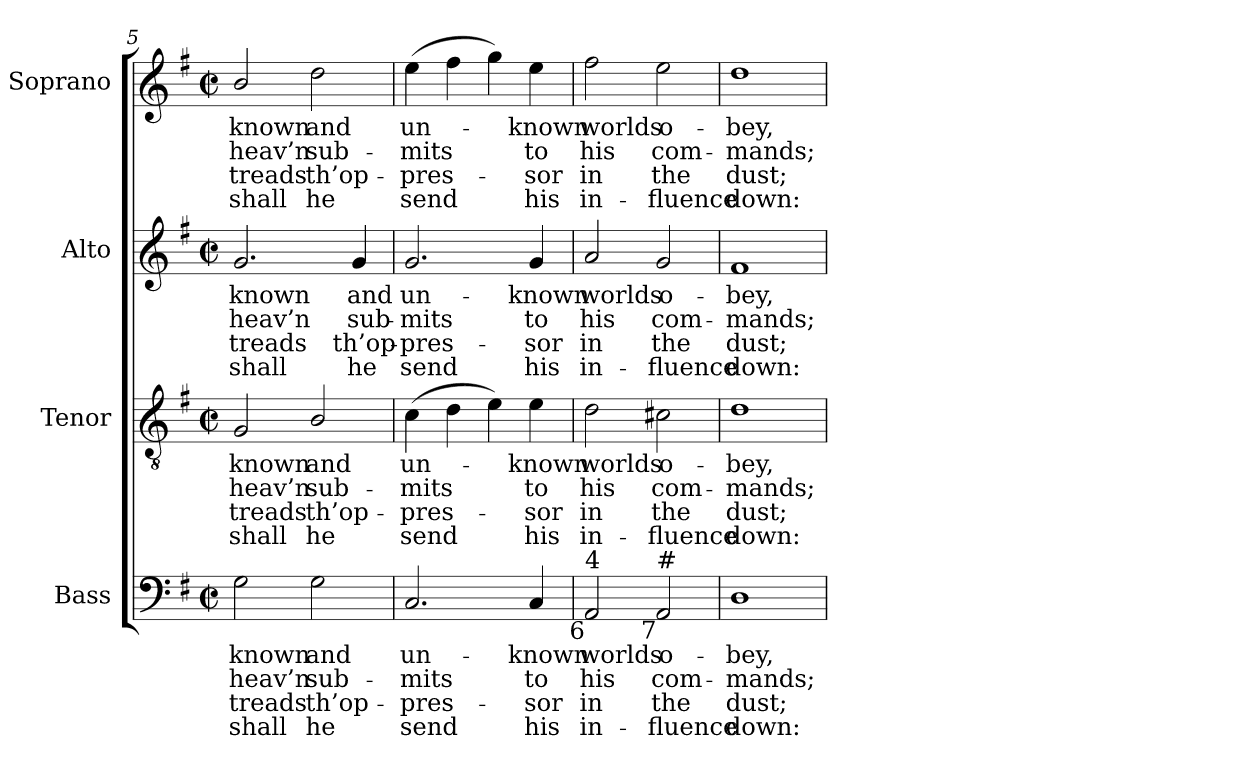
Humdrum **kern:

**kern	**text	**text	**text	**text	**kern	**text	**text	**text	**text	**kern	**text	**text	**text	**text	**kern	**text	**text	**text	**text
*part4	*part4	*part4	*part4	*part4	*part3	*part3	*part3	*part3	*part3	*part2	*part2	*part2	*part2	*part2	*part1	*part1	*part1	*part1	*part1
*staff4	*staff4	*staff4	*staff4	*staff4	*staff3	*staff3	*staff3	*staff3	*staff3	*staff2	*staff2	*staff2	*staff2	*staff2	*staff1	*staff1	*staff1	*staff1	*staff1
*I"Bass	*	*	*	*	*I"Tenor	*	*	*	*	*I"Alto	*	*	*	*	*I"Soprano	*	*	*	*
*I'B.	*	*	*	*	*I'T.	*	*	*	*	*I'A.	*	*	*	*	*I'S.	*	*	*	*
*clefF4	*	*	*	*	*clefGv2	*	*	*	*	*clefG2	*	*	*	*	*clefG2	*	*	*	*
*	*	*	*	*	*ITrd7c12	*	*	*	*	*	*	*	*	*	*	*	*	*	*
*k[f#]	*	*	*	*	*k[f#]	*	*	*	*	*k[f#]	*	*	*	*	*k[f#]	*	*	*	*
*G:	*	*	*	*	*G:	*	*	*	*	*G:	*	*	*	*	*G:	*	*	*	*
*M2/2	*	*	*	*	*M2/2	*	*	*	*	*M2/2	*	*	*	*	*M2/2	*	*	*	*
*met(c|)	*	*	*	*	*met(c|)	*	*	*	*	*met(c|)	*	*	*	*	*met(c|)	*	*	*	*
=5	=5	=5	=5	=5	=5	=5	=5	=5	=5	=5	=5	=5	=5	=5	=5	=5	=5	=5	=5
!	!LO:LY:b:color=#000000	!LO:LY:b:color=#000000	!LO:LY:b:color=#000000	!LO:LY:b:color=#000000	!	!	!	!	!	!	!	!	!	!	!	!	!	!	!
!	!	!	!	!	!	!LO:LY:b:color=#000000	!LO:LY:b:color=#000000	!LO:LY:b:color=#000000	!LO:LY:b:color=#000000	!	!	!	!	!	!	!	!	!	!
!	!	!	!	!	!	!	!	!	!	!	!LO:LY:b:color=#000000	!LO:LY:b:color=#000000	!LO:LY:b:color=#000000	!LO:LY:b:color=#000000	!	!	!	!	!
!	!	!	!	!	!	!	!	!	!	!	!	!	!	!	!	!LO:LY:b:color=#000000	!LO:LY:b:color=#000000	!LO:LY:b:color=#000000	!LO:LY:b:color=#000000
2Gi\	known	heav’n	treads	shall	2GGi/	known	heav’n	treads	shall	2.gi/	known	heav’n	treads	shall	2bi/	known	heav’n	treads	shall
!	!LO:LY:b:color=#000000	!LO:LY:b:color=#000000	!LO:LY:b:color=#000000	!LO:LY:b:color=#000000	!	!	!	!	!	!	!	!	!	!	!	!	!	!	!
!	!	!	!	!	!	!LO:LY:b:color=#000000	!LO:LY:b:color=#000000	!LO:LY:b:color=#000000	!LO:LY:b:color=#000000	!	!	!	!	!	!	!	!	!	!
!	!	!	!	!	!	!	!	!	!	!	!	!	!	!	!	!LO:LY:b:color=#000000	!LO:LY:b:color=#000000	!LO:LY:b:color=#000000	!LO:LY:b:color=#000000
2Gi\	and	sub-	th’op-	-he	2BBi/	and	sub-	th’op-	-he	.	.	.	.	.	2ddi\	and	sub-	th’op-	-he
!	!	!	!	!	!	!	!	!	!	!	!LO:LY:b:color=#000000	!LO:LY:b:color=#000000	!LO:LY:b:color=#000000	!LO:LY:b:color=#000000	!	!	!	!	!
.	.	.	.	.	.	.	.	.	.	4gi/	and	sub-	th’op-	-he	.	.	.	.	.
=6	=6	=6	=6	=6	=6	=6	=6	=6	=6	=6	=6	=6	=6	=6	=6	=6	=6	=6	=6
!	!LO:LY:b:color=#000000	!LO:LY:b:color=#000000	!LO:LY:b:color=#000000	!LO:LY:b:color=#000000	!	!	!	!	!	!	!	!	!	!	!	!	!	!	!
!	!	!	!	!	!	!LO:LY:b:color=#000000	!LO:LY:b:color=#000000	!LO:LY:b:color=#000000	!LO:LY:b:color=#000000	!	!	!	!	!	!	!	!	!	!
!	!	!	!	!	!	!	!	!	!	!	!LO:LY:b:color=#000000	!LO:LY:b:color=#000000	!LO:LY:b:color=#000000	!LO:LY:b:color=#000000	!	!	!	!	!
!	!	!	!	!	!	!	!	!	!	!	!	!	!	!	!	!LO:LY:b:color=#000000	!LO:LY:b:color=#000000	!LO:LY:b:color=#000000	!LO:LY:b:color=#000000
2.Ci/	un-	-mits	pres-	-send	(4Ci\	un-	-mits	pres-	-send	2.gi/	un-	-mits	pres-	-send	(4eei\	un-	-mits	pres-	-send
.	.	.	.	.	4Di\	.	.	.	.	.	.	.	.	.	4ff#i\	.	.	.	.
.	.	.	.	.	4Ei\)	.	.	.	.	.	.	.	.	.	4ggi\)	.	.	.	.
!	!LO:LY:b:color=#000000	!LO:LY:b:color=#000000	!LO:LY:b:color=#000000	!LO:LY:b:color=#000000	!	!	!	!	!	!	!	!	!	!	!	!	!	!	!
!	!	!	!	!	!	!LO:LY:b:color=#000000	!LO:LY:b:color=#000000	!LO:LY:b:color=#000000	!LO:LY:b:color=#000000	!	!	!	!	!	!	!	!	!	!
!	!	!	!	!	!	!	!	!	!	!	!LO:LY:b:color=#000000	!LO:LY:b:color=#000000	!LO:LY:b:color=#000000	!LO:LY:b:color=#000000	!	!	!	!	!
!	!	!	!	!	!	!	!	!	!	!	!	!	!	!	!	!LO:LY:b:color=#000000	!LO:LY:b:color=#000000	!LO:LY:b:color=#000000	!LO:LY:b:color=#000000
4Ci/	-known	to	sor	his	4Ei\	-known	to	sor	his	4gi/	-known	to	sor	his	4eei\	-known	to	sor	his
!!LO:LB:g=z
=7	=7	=7	=7	=7	=7	=7	=7	=7	=7	=7	=7	=7	=7	=7	=7	=7	=7	=7	=7
!	!LO:LY:b:color=#000000	!LO:LY:b:color=#000000	!LO:LY:b:color=#000000	!LO:LY:b:color=#000000	!	!	!	!	!	!	!	!	!	!	!	!	!	!	!
!	!	!	!	!	!	!LO:LY:b:color=#000000	!LO:LY:b:color=#000000	!LO:LY:b:color=#000000	!LO:LY:b:color=#000000	!	!	!	!	!	!	!	!	!	!
!	!	!	!	!	!	!	!	!	!	!	!LO:LY:b:color=#000000	!LO:LY:b:color=#000000	!LO:LY:b:color=#000000	!LO:LY:b:color=#000000	!	!	!	!	!
!LO:TX:b:rj:t=6	!	!	!	!	!	!	!	!	!	!	!	!	!	!	!	!	!	!	!
!LO:TX:t=4	!	!	!	!	!	!	!	!	!	!	!	!	!	!	!	!	!	!	!
!	!	!	!	!	!	!	!	!	!	!	!	!	!	!	!	!LO:LY:b:color=#000000	!LO:LY:b:color=#000000	!LO:LY:b:color=#000000	!LO:LY:b:color=#000000
2AAi/	worlds	his	in	in-	2Di\	worlds	his	in	in-	2ai/	worlds	his	in	in-	2ff#i\	worlds	his	in	in-
!	!LO:LY:b:color=#000000	!LO:LY:b:color=#000000	!LO:LY:b:color=#000000	!LO:LY:b:color=#000000	!	!	!	!	!	!	!	!	!	!	!	!	!	!	!
!	!	!	!	!	!	!LO:LY:b:color=#000000	!LO:LY:b:color=#000000	!LO:LY:b:color=#000000	!LO:LY:b:color=#000000	!	!	!	!	!	!	!	!	!	!
!	!	!	!	!	!	!	!	!	!	!	!LO:LY:b:color=#000000	!LO:LY:b:color=#000000	!LO:LY:b:color=#000000	!LO:LY:b:color=#000000	!	!	!	!	!
!LO:TX:b:rj:t=7	!	!	!	!	!	!	!	!	!	!	!	!	!	!	!	!	!	!	!
!LO:TX:t=#	!	!	!	!	!	!	!	!	!	!	!	!	!	!	!	!	!	!	!
!	!	!	!	!	!	!	!	!	!	!	!	!	!	!	!	!LO:LY:b:color=#000000	!LO:LY:b:color=#000000	!LO:LY:b:color=#000000	!LO:LY:b:color=#000000
2AAi/	o-	com-	-the	fluence	2C#Xi\	o-	com-	-the	fluence	2gi/	o-	com-	-the	fluence	2eei\	o-	com-	-the	fluence
=8	=8	=8	=8	=8	=8	=8	=8	=8	=8	=8	=8	=8	=8	=8	=8	=8	=8	=8	=8
!	!LO:LY:b:color=#000000	!LO:LY:b:color=#000000	!LO:LY:b:color=#000000	!LO:LY:b:color=#000000	!	!	!	!	!	!	!	!	!	!	!	!	!	!	!
!	!	!	!	!	!	!LO:LY:b:color=#000000	!LO:LY:b:color=#000000	!LO:LY:b:color=#000000	!LO:LY:b:color=#000000	!	!	!	!	!	!	!	!	!	!
!	!	!	!	!	!	!	!	!	!	!	!LO:LY:b:color=#000000	!LO:LY:b:color=#000000	!LO:LY:b:color=#000000	!LO:LY:b:color=#000000	!	!	!	!	!
!	!	!	!	!	!	!	!	!	!	!	!	!	!	!	!	!LO:LY:b:color=#000000	!LO:LY:b:color=#000000	!LO:LY:b:color=#000000	!LO:LY:b:color=#000000
1Di	-bey,	-mands;	dust;	down:	1Di	-bey,	-mands;	dust;	down:	1f#i	-bey,	-mands;	dust;	down:	1ddi	-bey,	-mands;	dust;	down:
=	=	=	=	=	=	=	=	=	=	=	=	=	=	=	=	=	=	=	=
*-	*-	*-	*-	*-	*-	*-	*-	*-	*-	*-	*-	*-	*-	*-	*-	*-	*-	*-	*-
